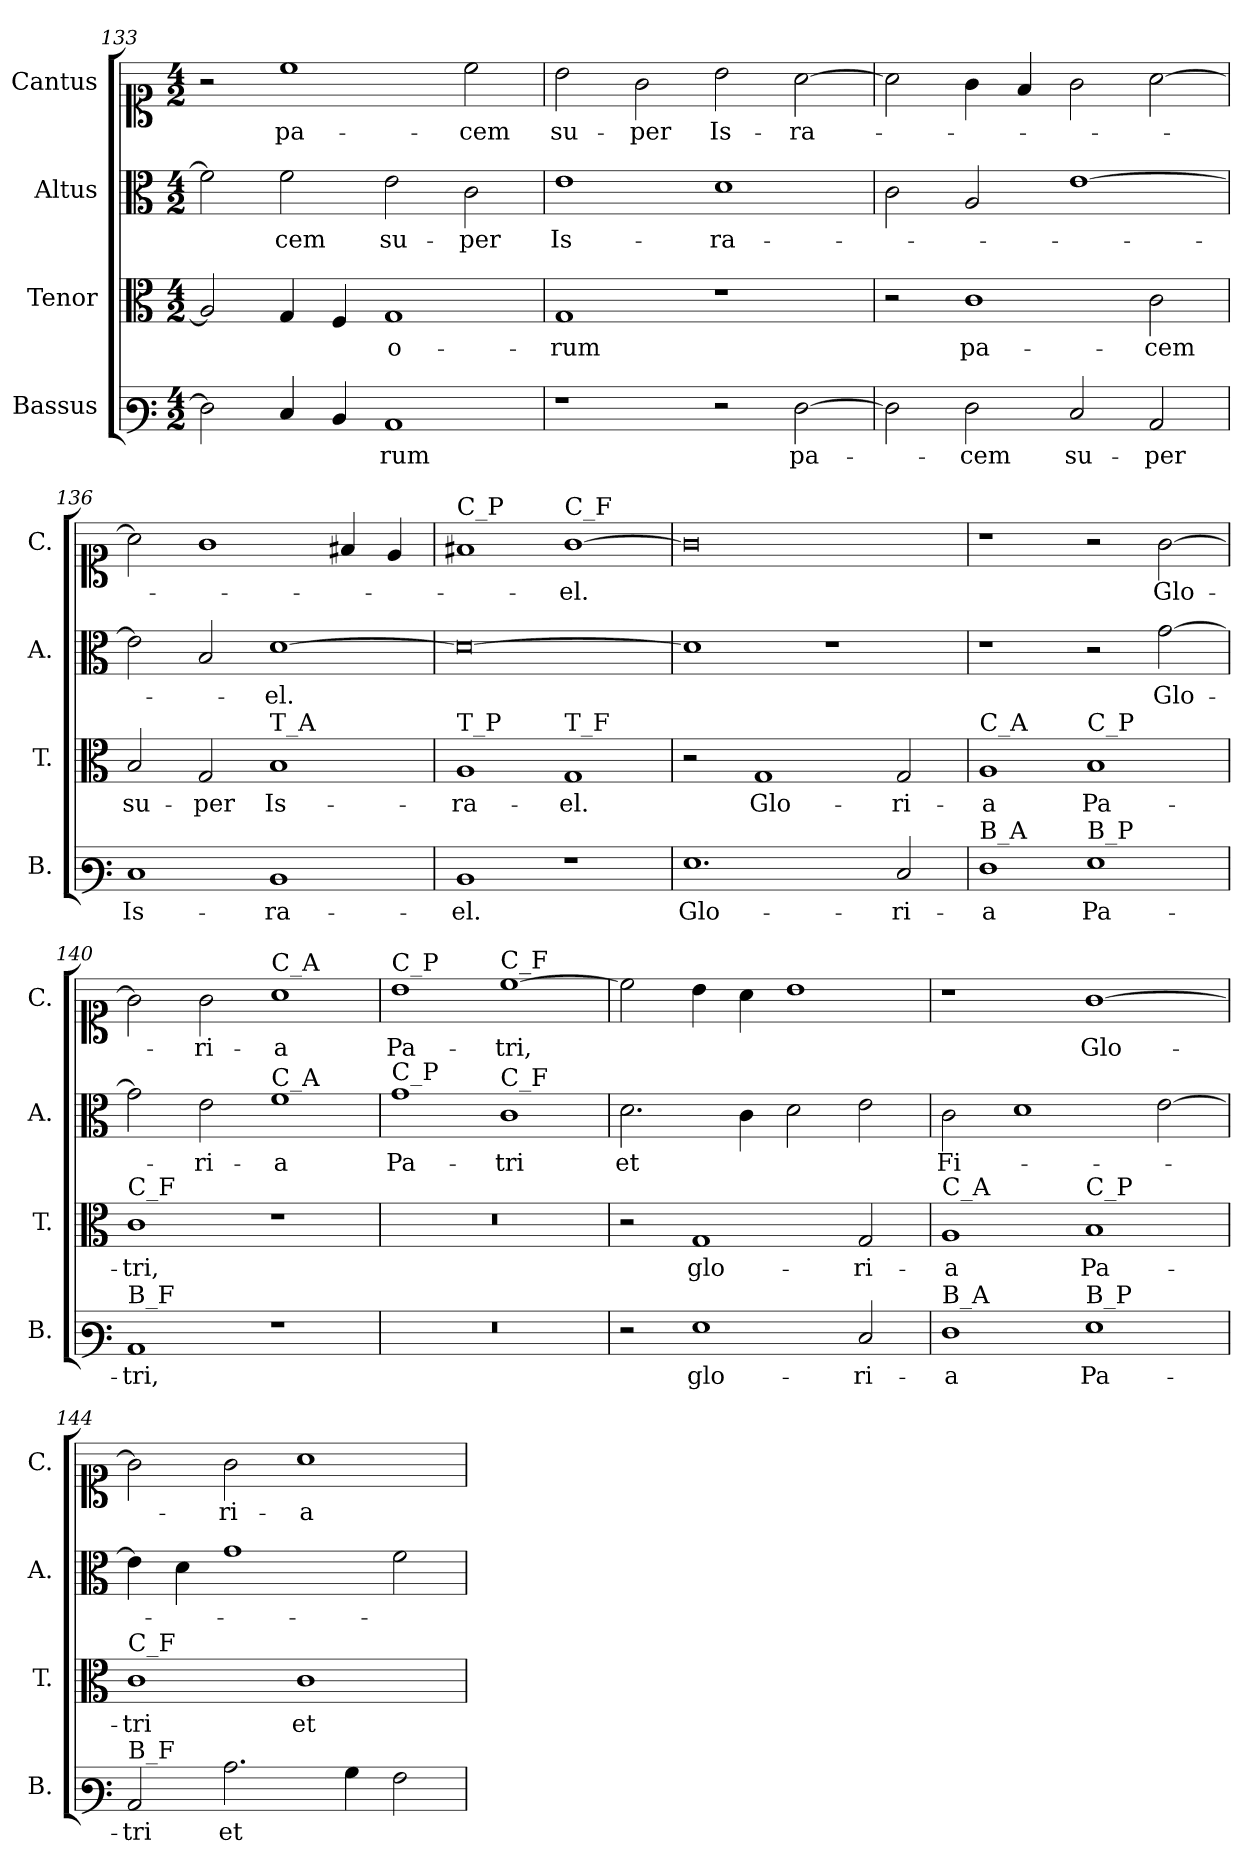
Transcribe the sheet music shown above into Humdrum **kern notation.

**kern	**text	**kern	**text	**kern	**text	**kern	**text
*part4	*part4	*part3	*part3	*part2	*part2	*part1	*part1
*staff4	*staff4	*staff3	*staff3	*staff2	*staff2	*staff1	*staff1
*I"Bassus	*	*I"Tenor	*	*I"Altus	*	*I"Cantus	*
*I'B.	*	*I'T.	*	*I'A.	*	*I'C.	*
*clefF3	*	*clefC3	*	*clefC3	*	*clefC1	*
*k[]	*	*k[]	*	*k[]	*	*k[]	*
*M4/2	*	*M4/2	*	*M4/2	*	*M4/2	*
=133	=133	=133	=133	=133	=133	=133	=133
2F\]	.	2A/]	.	2f\]	.	2r	.
4E/	.	4G/	.	2f\	-cem	1cc	pa-
4D/	.	4F/	.	.	.	.	.
1C	-rum	1G	-o-	2e\	su-	.	.
.	.	.	.	2c\	-per	2cc\	-cem
=134	=134	=134	=134	=134	=134	=134	=134
1r	.	1G	-rum	1e	Is-	2b\	su-
.	.	.	.	.	.	2g\	-per
2r	.	1r	.	1d	-ra-	2b\	Is-
[2F\	pa-	.	.	.	.	[2a\	-ra-
=135	=135	=135	=135	=135	=135	=135	=135
2F\]	.	2r	.	2c\	.	2a\]	.
2F\	-cem	1c	pa-	2A/	.	4g\	.
.	.	.	.	.	.	4f/	.
2E/	su-	.	.	[1e	.	2g\	.
2C/	-per	2c\	-cem	.	.	[2a\	.
=136	=136	=136	=136	=136	=136	=136	=136
1E	Is-	2B/	su-	2e\]	.	2a\]	.
.	.	2G/	-per	2B/	.	1g	.
!	!	!LO:TX:a:t=T_A	!	!	!	!	!
1D	-ra-	1B	Is-	[1d	-el.	.	.
.	.	.	.	.	.	4f#X/	.
.	.	.	.	.	.	4e/	.
=137	=137	=137	=137	=137	=137	=137	=137
!	!	!	!	!	!	!LO:TX:a:t=C_P	!
!	!	!LO:TX:a:t=T_P	!	!	!	!	!
1D	-el.	1A	-ra-	0d_	.	1f#X	.
!	!	!	!	!	!	!LO:TX:a:t=C_F	!
!	!	!LO:TX:a:t=T_F	!	!	!	!	!
1r	.	1G	-el.	.	.	[1g	-el.
=138	=138	=138	=138	=138	=138	=138	=138
1.G	Glo-	2r	.	1d]	.	0g]	.
.	.	1G	Glo-	.	.	.	.
.	.	.	.	1r	.	.	.
2E/	-ri-	2G/	-ri-	.	.	.	.
=139	=139	=139	=139	=139	=139	=139	=139
!	!	!LO:TX:a:t=C_A	!	!	!	!	!
!LO:TX:a:t=B_A	!	!	!	!	!	!	!
1F	-a	1A	-a	1r	.	1r	.
!	!	!LO:TX:a:t=C_P	!	!	!	!	!
!LO:TX:a:t=B_P	!	!	!	!	!	!	!
1G	Pa-	1B	Pa-	2r	.	2r	.
.	.	.	.	[2g\	Glo-	[2g\	Glo-
=140	=140	=140	=140	=140	=140	=140	=140
!	!	!LO:TX:a:t=C_F	!	!	!	!	!
!LO:TX:a:t=B_F	!	!	!	!	!	!	!
1C	-tri,	1c	-tri,	2g\]	.	2g\]	.
.	.	.	.	2e\	-ri-	2g\	-ri-
!	!	!	!	!	!	!LO:TX:a:t=C_A	!
!	!	!	!	!LO:TX:a:t=C_A	!	!	!
1r	.	1r	.	1f	-a	1a	-a
=141	=141	=141	=141	=141	=141	=141	=141
!	!	!	!	!	!	!LO:TX:a:t=C_P	!
!	!	!	!	!LO:TX:a:t=C_P	!	!	!
!LO:N:vis=1	!	!LO:N:vis=1	!	!	!	!	!
0r	.	0r	.	1g	Pa-	1b	Pa-
!	!	!	!	!	!	!LO:TX:a:t=C_F	!
!	!	!	!	!LO:TX:a:t=C_F	!	!	!
.	.	.	.	1c	-tri	[1cc	-tri,
=142	=142	=142	=142	=142	=142	=142	=142
2r	.	2r	.	2.d\	et	2cc\]	.
1G	glo-	1G	glo-	.	.	4b\	.
.	.	.	.	4c\	.	4a\	.
.	.	.	.	2d\	.	1b	.
2E/	-ri-	2G/	-ri-	2e\	.	.	.
=143	=143	=143	=143	=143	=143	=143	=143
!	!	!LO:TX:a:t=C_A	!	!	!	!	!
!LO:TX:a:t=B_A	!	!	!	!	!	!	!
1F	-a	1A	-a	2c\	Fi-	1r	.
.	.	.	.	1d	.	.	.
!	!	!LO:TX:a:t=C_P	!	!	!	!	!
!LO:TX:a:t=B_P	!	!	!	!	!	!	!
1G	Pa-	1B	Pa-	.	.	[1g	Glo-
.	.	.	.	[2e\	.	.	.
=144	=144	=144	=144	=144	=144	=144	=144
!	!	!LO:TX:a:t=C_F	!	!	!	!	!
!LO:TX:a:t=B_F	!	!	!	!	!	!	!
2C/	-tri	1c	-tri	4e\]	.	2g\]	.
.	.	.	.	4d\	.	.	.
2.c\	et	.	.	1g	.	2g\	ri-
.	.	1c	et	.	.	1a	-a
4B\	.	.	.	.	.	.	.
2A\	.	.	.	2f\	.	.	.
=	=	=	=	=	=	=	=
*-	*-	*-	*-	*-	*-	*-	*-
